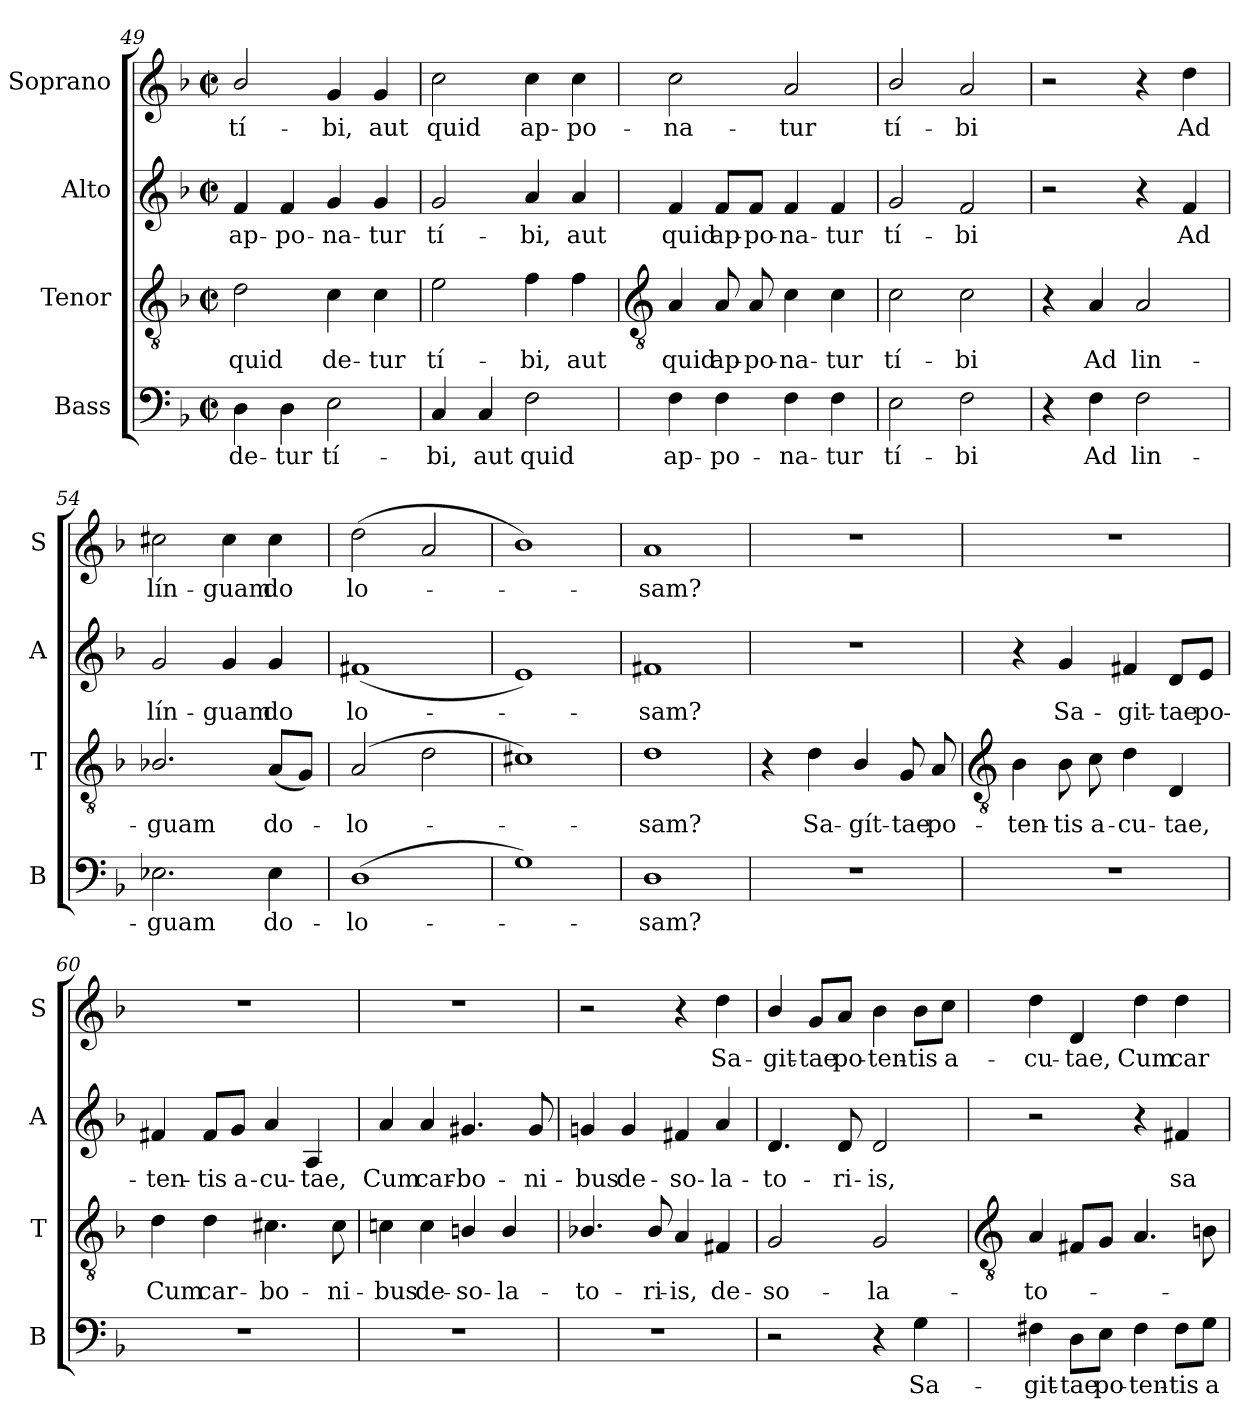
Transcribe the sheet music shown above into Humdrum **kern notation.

**kern	**text	**kern	**text	**kern	**text	**kern	**text
*part4	*part4	*part3	*part3	*part2	*part2	*part1	*part1
*staff4	*staff4	*staff3	*staff3	*staff2	*staff2	*staff1	*staff1
*I"Bass	*	*I"Tenor	*	*I"Alto	*	*I"Soprano	*
*I'B	*	*I'T	*	*I'A	*	*I'S	*
*clefF4	*	*clefGv2	*	*clefG2	*	*clefG2	*
*k[b-]	*	*k[b-]	*	*k[b-]	*	*k[b-]	*
*F:	*	*F:	*	*F:	*	*F:	*
*M2/2	*	*M2/2	*	*M2/2	*	*M2/2	*
*met(c|)	*	*met(c|)	*	*met(c|)	*	*met(c|)	*
=49	=49	=49	=49	=49	=49	=49	=49
!	!LO:LY:b	!	!LO:LY:b	!	!LO:LY:b	!	!LO:LY:b
4D	de-	2d	quid	4f	ap-	2b-/	tí-
!	!LO:LY:b	!	!	!	!LO:LY:b	!	!
4D	-tur	.	.	4f	-po-	.	.
!	!LO:LY:b	!	!LO:LY:b	!	!LO:LY:b	!	!LO:LY:b
2E	tí-	4c	de-	4g	-na-	4g	-bi,
!	!	!	!LO:LY:b	!	!LO:LY:b	!	!LO:LY:b
.	.	4c	-tur	4g	-tur	4g	aut
=50	=50	=50	=50	=50	=50	=50	=50
!	!LO:LY:b	!	!LO:LY:b	!	!LO:LY:b	!	!LO:LY:b
4C	-bi,	2e	tí-	2g	tí-	2cc	quid
!	!LO:LY:b	!	!	!	!	!	!
4C	aut	.	.	.	.	.	.
!	!LO:LY:b	!	!LO:LY:b	!	!LO:LY:b	!	!LO:LY:b
2F	quid	4f	-bi,	4a	-bi,	4cc	ap-
!	!	!	!LO:LY:b	!	!LO:LY:b	!	!LO:LY:b
.	.	4f	aut	4a	aut	4cc	-po-
!!LO:LB:g=z
=51	=51	=51	=51	=51	=51	=51	=51
*	*	*clefGv2	*	*	*	*	*
!	!LO:LY:b	!	!LO:LY:b	!	!LO:LY:b	!	!LO:LY:b
4F	ap-	4A	quid	4f	quid	2cc	-na-
!	!LO:LY:b	!	!LO:LY:b	!	!LO:LY:b	!	!
4F	-po-	8A	ap-	8f/L	ap-	.	.
!	!	!	!LO:LY:b	!	!LO:LY:b	!	!
.	.	8A	-po-	8f/J	-po-	.	.
!	!LO:LY:b	!	!LO:LY:b	!	!LO:LY:b	!	!LO:LY:b
4F	-na-	4c	-na-	4f	-na-	2a	-tur
!	!LO:LY:b	!	!LO:LY:b	!	!LO:LY:b	!	!
4F	-tur	4c	-tur	4f	-tur	.	.
=52	=52	=52	=52	=52	=52	=52	=52
!	!LO:LY:b	!	!LO:LY:b	!	!LO:LY:b	!	!LO:LY:b
2E	tí-	2c	tí-	2g	tí-	2b-/	tí-
!	!LO:LY:b	!	!LO:LY:b	!	!LO:LY:b	!	!LO:LY:b
2F	-bi	2c	-bi	2f	-bi	2a	-bi
=53	=53	=53	=53	=53	=53	=53	=53
4r	.	4r	.	2r	.	2r	.
!	!LO:LY:b	!	!LO:LY:b	!	!	!	!
4F	Ad	4A	Ad	.	.	.	.
!	!LO:LY:b	!	!LO:LY:b	!	!	!	!
2F	lin-	2A	lin-	4r	.	4r	.
!	!	!	!	!	!LO:LY:b	!	!LO:LY:b
.	.	.	.	4f	Ad	4dd	Ad
=54	=54	=54	=54	=54	=54	=54	=54
!	!LO:LY:b	!	!LO:LY:b	!	!LO:LY:b	!	!LO:LY:b
2.E-X	-guam	2.B-X/	-guam	2g	lín-	2cc#X	lín-
!	!	!	!	!	!LO:LY:b	!	!LO:LY:b
.	.	.	.	4g	-guam	4cc#	-guam
!	!LO:LY:b	!	!LO:LY:b	!	!LO:LY:b	!	!LO:LY:b
4E-	do-	(<8AL	do-	4g	do	4cc#	do
.	.	8GJ)	.	.	.	.	.
=55	=55	=55	=55	=55	=55	=55	=55
!	!LO:LY:b	!	!LO:LY:b	!	!LO:LY:b	!	!LO:LY:b
(>1D	-lo-	(>2A	-lo-	(<1f#X	lo-	(>2dd	lo-
.	.	2d	.	.	.	2a	.
=56	=56	=56	=56	=56	=56	=56	=56
1G)	.	1c#X)	.	1e)	.	1b-)	.
=57	=57	=57	=57	=57	=57	=57	=57
!	!LO:LY:b	!	!LO:LY:b	!	!LO:LY:b	!	!LO:LY:b
1D	sam?	1d	sam?	1f#X	sam?	1a	sam?
=58	=58	=58	=58	=58	=58	=58	=58
1r	.	4r	.	1r	.	1r	.
!	!	!	!LO:LY:b	!	!	!	!
.	.	4d	Sa-	.	.	.	.
!	!	!	!LO:LY:b	!	!	!	!
.	.	4B-/	-gít-	.	.	.	.
!	!	!	!LO:LY:b	!	!	!	!
.	.	8G	-tae	.	.	.	.
!	!	!	!LO:LY:b	!	!	!	!
.	.	8A	po-	.	.	.	.
!!LO:LB:g=z
=59	=59	=59	=59	=59	=59	=59	=59
*	*	*clefGv2	*	*	*	*	*
!	!	!	!LO:LY:b	!	!	!	!
1r	.	4B-	-ten-	4r	.	1r	.
!	!	!	!LO:LY:b	!	!LO:LY:b	!	!
.	.	8B-	-tis	4g	Sa-	.	.
!	!	!	!LO:LY:b	!	!	!	!
.	.	8c	a-	.	.	.	.
!	!	!	!LO:LY:b	!	!LO:LY:b	!	!
.	.	4d	-cu-	4f#X	-git-	.	.
!	!	!	!LO:LY:b	!	!LO:LY:b	!	!
.	.	4D	-tae,	8d/L	-tae	.	.
!	!	!	!	!	!LO:LY:b	!	!
.	.	.	.	8e/J	po-	.	.
=60	=60	=60	=60	=60	=60	=60	=60
!	!	!	!LO:LY:b	!	!LO:LY:b	!	!
1r	.	4d	Cum	4f#X	-ten-	1r	.
!	!	!	!LO:LY:b	!	!LO:LY:b	!	!
.	.	4d	car-	8f#/L	-tis	.	.
!	!	!	!	!	!LO:LY:b	!	!
.	.	.	.	8g/J	a-	.	.
!	!	!	!LO:LY:b	!	!LO:LY:b	!	!
.	.	4.c#X	-bo-	4a	-cu-	.	.
!	!	!	!	!	!LO:LY:b	!	!
.	.	.	.	4A	-tae,	.	.
!	!	!	!LO:LY:b	!	!	!	!
.	.	8c#	-ni-	.	.	.	.
=61	=61	=61	=61	=61	=61	=61	=61
!	!	!	!LO:LY:b	!	!LO:LY:b	!	!
1r	.	4cn	-bus	4a	Cum	1r	.
!	!	!	!LO:LY:b	!	!LO:LY:b	!	!
.	.	4c	de-	4a	car-	.	.
!	!	!	!LO:LY:b	!	!LO:LY:b	!	!
.	.	4Bn/	-so-	4.g#X	-bo-	.	.
!	!	!	!LO:LY:b	!	!	!	!
.	.	4B/	-la-	.	.	.	.
!	!	!	!	!	!LO:LY:b	!	!
.	.	.	.	8g#	-ni-	.	.
=62	=62	=62	=62	=62	=62	=62	=62
!	!	!	!LO:LY:b	!	!LO:LY:b	!	!
1r	.	4.B-X/	-to-	4gn	-bus	2r	.
!	!	!	!	!	!LO:LY:b	!	!
.	.	.	.	4g	de-	.	.
!	!	!	!LO:LY:b	!	!	!	!
.	.	8B-/	-ri-	.	.	.	.
!	!	!	!LO:LY:b	!	!LO:LY:b	!	!
.	.	4A	-is,	4f#X	-so-	4r	.
!	!	!	!LO:LY:b	!	!LO:LY:b	!	!LO:LY:b
.	.	4F#X	de-	4a	-la-	4dd	Sa-
=63	=63	=63	=63	=63	=63	=63	=63
!	!	!	!LO:LY:b	!	!LO:LY:b	!	!LO:LY:b
2r	.	2G	-so-	4.d	-to-	4b-/	-git-
!	!	!	!	!	!	!	!LO:LY:b
.	.	.	.	.	.	8g/L	-tae
!	!	!	!	!	!LO:LY:b	!	!LO:LY:b
.	.	.	.	8d	-ri-	8a/J	po-
!	!	!	!LO:LY:b	!	!LO:LY:b	!	!LO:LY:b
4r	.	2G	-la-	2d	-is,	4b-	-ten-
!	!LO:LY:b	!	!	!	!	!	!LO:LY:b
4G	Sa-	.	.	.	.	8b-\L	-tis
!	!	!	!	!	!	!	!LO:LY:b
.	.	.	.	.	.	8cc\J	a-
!!LO:LB:g=z
=64	=64	=64	=64	=64	=64	=64	=64
*	*	*clefGv2	*	*	*	*	*
!	!LO:LY:b	!	!LO:LY:b	!	!	!	!LO:LY:b
4F#X	-git-	4A	-to-	2r	.	4dd	-cu-
!	!LO:LY:b	!	!	!	!	!	!LO:LY:b
8D\L	-tae	8F#XL	.	.	.	4d	-tae,
!	!LO:LY:b	!	!	!	!	!	!
8E\J	po-	8GJ	.	.	.	.	.
!	!LO:LY:b	!	!	!	!	!	!LO:LY:b
4F#	-ten-	4.A	.	4r	.	4dd	Cum
!	!LO:LY:b	!	!	!	!LO:LY:b	!	!LO:LY:b
8F#\L	-tis	.	.	4f#X	sa-	4dd	car-
!	!LO:LY:b	!	!	!	!	!	!
8G\J	a-	8Bn	.	.	.	.	.
=	=	=	=	=	=	=	=
*-	*-	*-	*-	*-	*-	*-	*-
